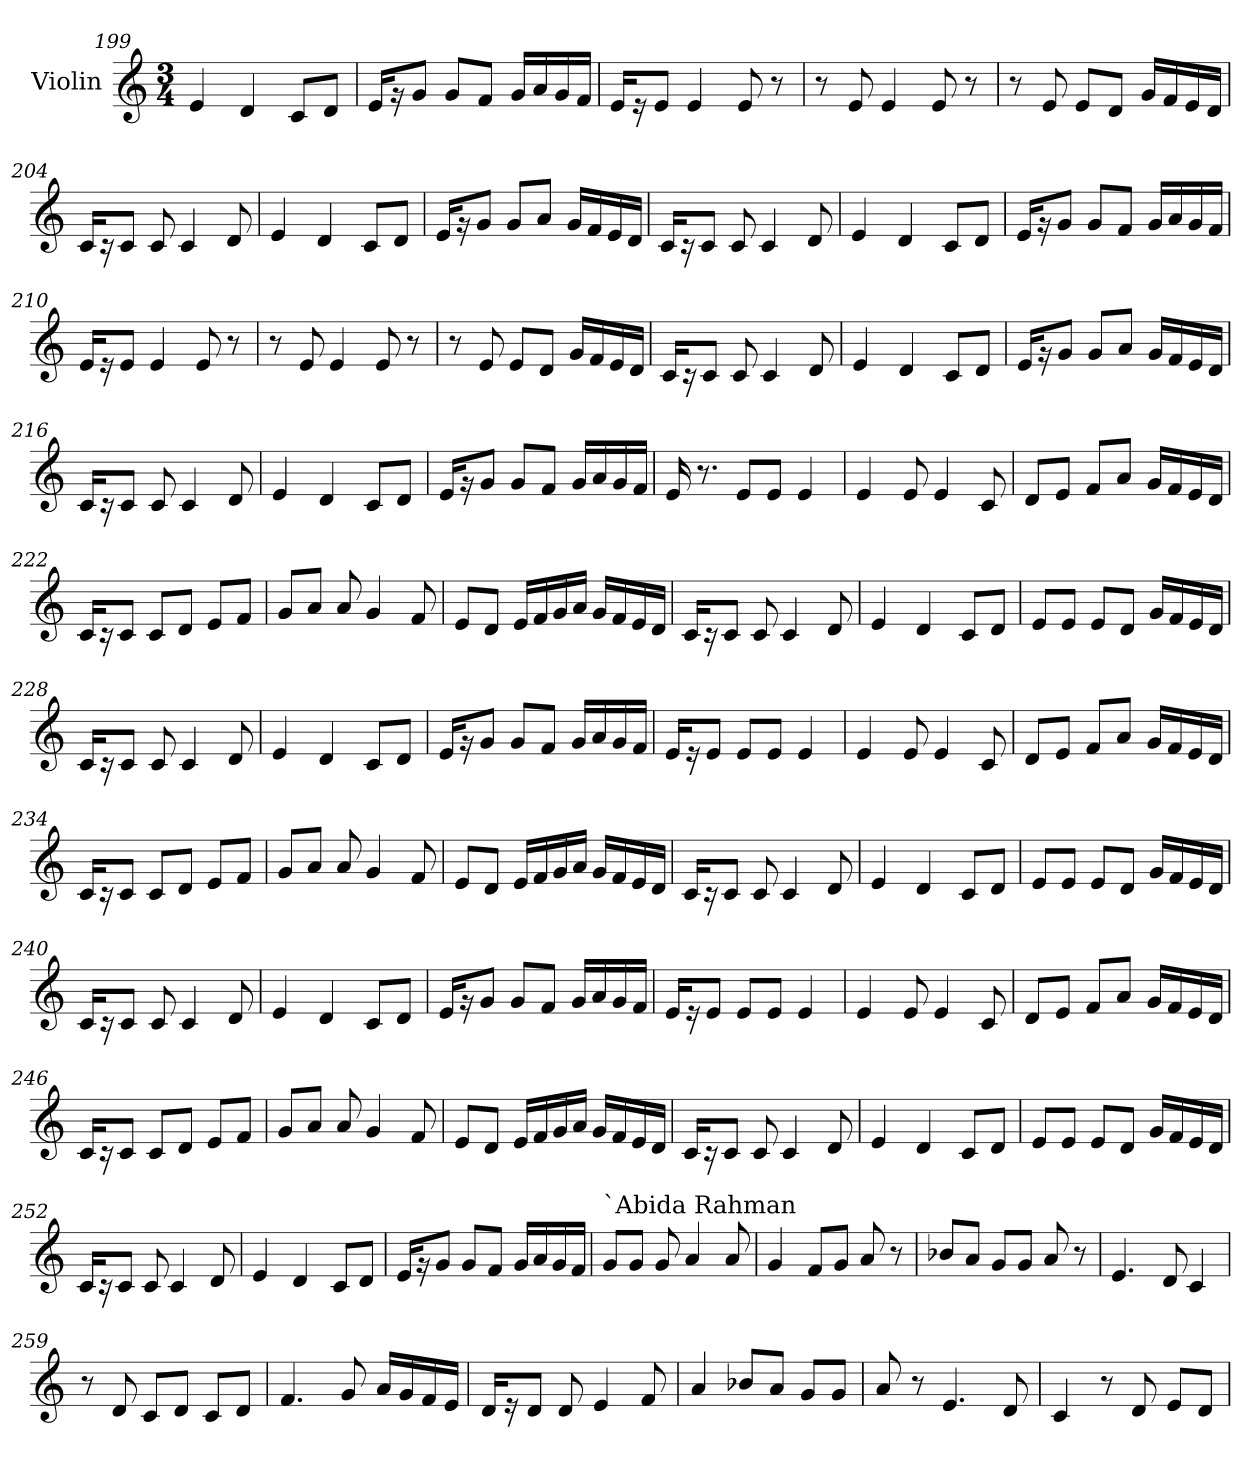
**kern
*part1
*staff1
*I"Violin
*clefG2
*k[]
*M3/4
=199
4e/
4d/
8c/L
8d/J
=200
16e/KL
16r
8g/J
8g/L
8f/J
16g/LL
16a/
16g/
16f/JJ
=201
16e/KL
16r
8e/J
4e/
8e/
8r
=202
8r
8e/
4e/
8e/
8r
!!LO:PB:g=z
=203
8r
8e/
8e/L
8d/J
16g/LL
16f/
16e/
16d/JJ
=204
16c/KL
16r
8c/J
8c/
4c/
8d/
=205
4e/
4d/
8c/L
8d/J
=206
16e/KL
16r
8g/J
8g/L
8a/J
16g/LL
16f/
16e/
16d/JJ
=207
16c/KL
16r
8c/J
8c/
4c/
8d/
!!LO:LB:g=z
=208
4e/
4d/
8c/L
8d/J
=209
16e/KL
16r
8g/J
8g/L
8f/J
16g/LL
16a/
16g/
16f/JJ
=210
16e/KL
16r
8e/J
4e/
8e/
8r
=211
8r
8e/
4e/
8e/
8r
=212
8r
8e/
8e/L
8d/J
16g/LL
16f/
16e/
16d/JJ
!!LO:LB:g=z
=213
16c/KL
16r
8c/J
8c/
4c/
8d/
=214
4e/
4d/
8c/L
8d/J
=215
16e/KL
16r
8g/J
8g/L
8a/J
16g/LL
16f/
16e/
16d/JJ
=216
16c/KL
16r
8c/J
8c/
4c/
8d/
=217
4e/
4d/
8c/L
8d/J
!!LO:LB:g=z
=218
16e/KL
16r
8g/J
8g/L
8f/J
16g/LL
16a/
16g/
16f/JJ
=219
16e/
8.r
8e/L
8e/J
4e/
=220
4e/
8e/
4e/
8c/
=221
8d/L
8e/J
8f/L
8a/J
16g/LL
16f/
16e/
16d/JJ
=222
16c/KL
16r
8c/J
8c/L
8d/J
8e/L
8f/J
!!LO:LB:g=z
=223
8g/L
8a/J
8a/
4g/
8f/
=224
8e/L
8d/J
16e/LL
16f/
16g/
16a/JJ
16g/LL
16f/
16e/
16d/JJ
=225
16c/KL
16r
8c/J
8c/
4c/
8d/
=226
4e/
4d/
8c/L
8d/J
=227
8e/L
8e/J
8e/L
8d/J
16g/LL
16f/
16e/
16d/JJ
!!LO:LB:g=z
=228
16c/KL
16r
8c/J
8c/
4c/
8d/
=229
4e/
4d/
8c/L
8d/J
=230
16e/KL
16r
8g/J
8g/L
8f/J
16g/LL
16a/
16g/
16f/JJ
=231
16e/KL
16r
8e/J
8e/L
8e/J
4e/
=232
4e/
8e/
4e/
8c/
!!LO:LB:g=z
=233
8d/L
8e/J
8f/L
8a/J
16g/LL
16f/
16e/
16d/JJ
=234
16c/KL
16r
8c/J
8c/L
8d/J
8e/L
8f/J
=235
8g/L
8a/J
8a/
4g/
8f/
=236
8e/L
8d/J
16e/LL
16f/
16g/
16a/JJ
16g/LL
16f/
16e/
16d/JJ
=237
16c/KL
16r
8c/J
8c/
4c/
8d/
!!LO:LB:g=z
=238
4e/
4d/
8c/L
8d/J
=239
8e/L
8e/J
8e/L
8d/J
16g/LL
16f/
16e/
16d/JJ
=240
16c/KL
16r
8c/J
8c/
4c/
8d/
=241
4e/
4d/
8c/L
8d/J
=242
16e/KL
16r
8g/J
8g/L
8f/J
16g/LL
16a/
16g/
16f/JJ
!!LO:PB:g=z
=243
16e/KL
16r
8e/J
8e/L
8e/J
4e/
=244
4e/
8e/
4e/
8c/
=245
8d/L
8e/J
8f/L
8a/J
16g/LL
16f/
16e/
16d/JJ
=246
16c/KL
16r
8c/J
8c/L
8d/J
8e/L
8f/J
=247
8g/L
8a/J
8a/
4g/
8f/
!!LO:LB:g=z
=248
8e/L
8d/J
16e/LL
16f/
16g/
16a/JJ
16g/LL
16f/
16e/
16d/JJ
=249
16c/KL
16r
8c/J
8c/
4c/
8d/
=250
4e/
4d/
8c/L
8d/J
=251
8e/L
8e/J
8e/L
8d/J
16g/LL
16f/
16e/
16d/JJ
=252
16c/KL
16r
8c/J
8c/
4c/
8d/
!!LO:LB:g=z
=253
4e/
4d/
8c/L
8d/J
=254
16e/KL
16r
8g/J
8g/L
8f/J
16g/LL
16a/
16g/
16f/JJ
=255
!LO:TX:a:t=`Abida Rahman
8g/L
8g/J
8g/
4a/
8a/
=256
4g/
8f/L
8g/J
8a/
8r
=257
8b-X/L
8a/J
8g/L
8g/J
8a/
8r
=258
4.e/
8d/
4c/
!!LO:LB:g=z
=259
8r
8d/
8c/L
8d/J
8c/L
8d/J
=260
4.f/
8g/
16a/LL
16g/
16f/
16e/JJ
=261
16d/KL
16r
8d/J
8d/
4e/
8f/
=262
4a/
8b-X/L
8a/J
8g/L
8g/J
=263
8a/
8r
4.e/
8d/
=264
4c/
8r
8d/
8e/L
8d/J
=
*-
